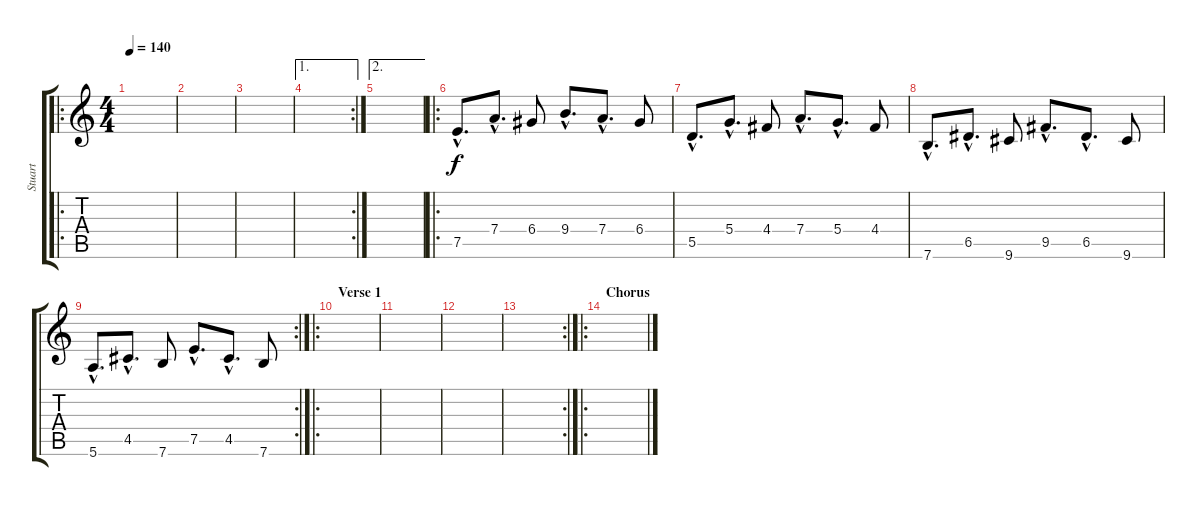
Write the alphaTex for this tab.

\track ("Stuart" "Stuart") {instrument overdrivenguitar}
\staff {score tabs}
\tuning (E4 B3 G3 D3 A2 E2) {hide}
\ro
\ts (4 4)
\tempo 140
\clef g2
\ks c
|
|
|
\ae 1
\rc 2
|
\ae 2
|
\ro
\section ("" "")
7.5{hac}.8{d} 7.4{hac}.8{d} 6.4.8 9.4{hac}.8{d} 7.4{hac}.8{d} 6.4.8 |
5.5{hac}.8{d} 5.4{hac}.8{d} 4.4.8 7.4{hac}.8{d} 5.4{hac}.8{d} 4.4.8 |
7.6{hac}.8{d} 6.5{hac}.8{d} 9.6.8 9.5{hac}.8{d} 6.5{hac}.8{d} 9.6.8 |
\rc 2
5.6{hac}.8{d} 4.5{hac}.8{d} 7.6.8 7.5{hac}.8{d} 4.5{hac}.8{d} 7.6.8 |
\ro
\section ("" "Verse 1")
|
|
|
\rc 2
|
\ro
\section ("" "Chorus")
